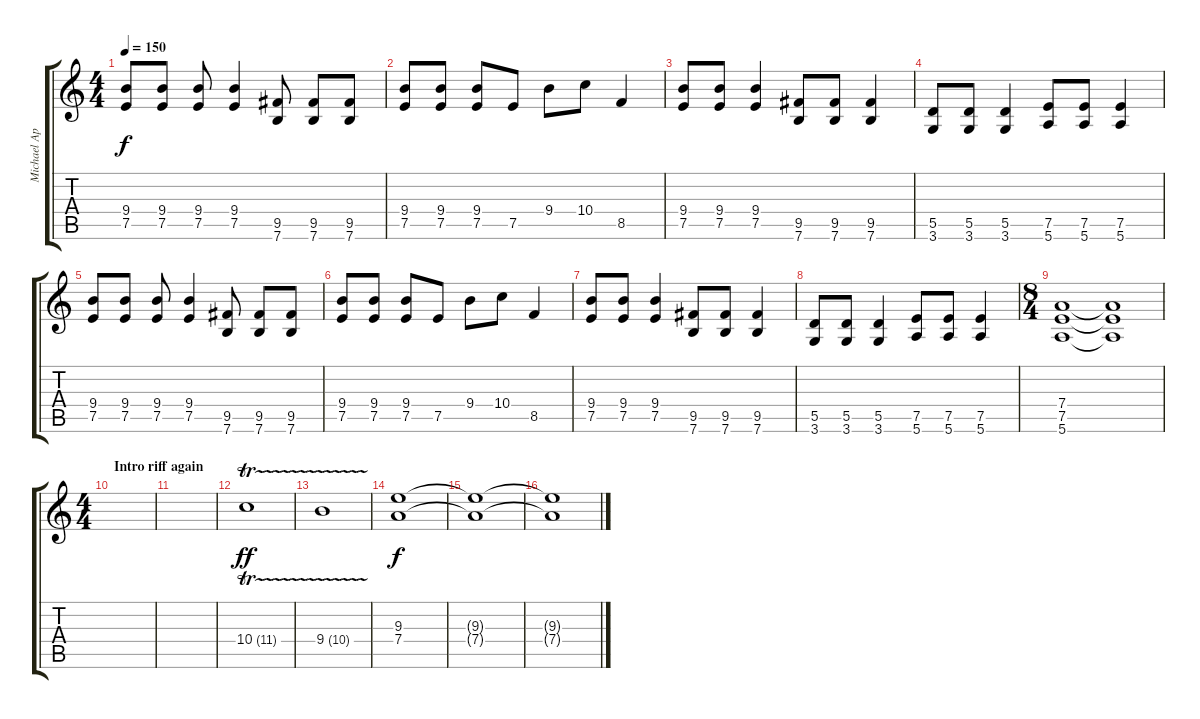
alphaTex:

\track ("Michael Apofis" "Michael Ap") {instrument overdrivenguitar}
\staff {score tabs}
\tuning (E4 B3 G3 D3 A2 E2) {hide}
\ts (4 4)
\tempo 150
\clef g2
\ks c
(9.4 7.5).8{dy f} (9.4 7.5).8 (9.4 7.5).8 (9.4 7.5).4 (9.5 7.6).8 (9.5 7.6).8 (9.5 7.6).8 |
(9.4 7.5).8 (9.4 7.5).8 (9.4 7.5).8 7.5.8 9.4.8 10.4.8 8.5.4 |
(9.4 7.5).8 (9.4 7.5).8 (9.4 7.5).4 (9.5 7.6).8 (9.5 7.6).8 (9.5 7.6).4 |
(5.5 3.6).8 (5.5 3.6).8 (5.5 3.6).4 (7.5 5.6).8 (7.5 5.6).8 (7.5 5.6).4 |
(9.4 7.5).8 (9.4 7.5).8 (9.4 7.5).8 (9.4 7.5).4 (9.5 7.6).8 (9.5 7.6).8 (9.5 7.6).8 |
(9.4 7.5).8 (9.4 7.5).8 (9.4 7.5).8 7.5.8 9.4.8 10.4.8 8.5.4 |
(9.4 7.5).8 (9.4 7.5).8 (9.4 7.5).4 (9.5 7.6).8 (9.5 7.6).8 (9.5 7.6).4 |
(5.5 3.6).8 (5.5 3.6).8 (5.5 3.6).4 (7.5 5.6).8 (7.5 5.6).8 (7.5 5.6).4 |
\ts (8 4)
(7.4 7.5 5.6).1 (7.4{t} 7.5{t} 5.6{t}).1 |
\ts (4 4)
\section ("" "Intro riff again")
|
|
10.4{tr (11 16)}.1{dy ff} |
9.4{tr (10 16)}.1 |
(9.3 7.4).1{dy f} |
(9.3{t} 7.4{t}).1 |
(9.3{t} 7.4{t}).1
